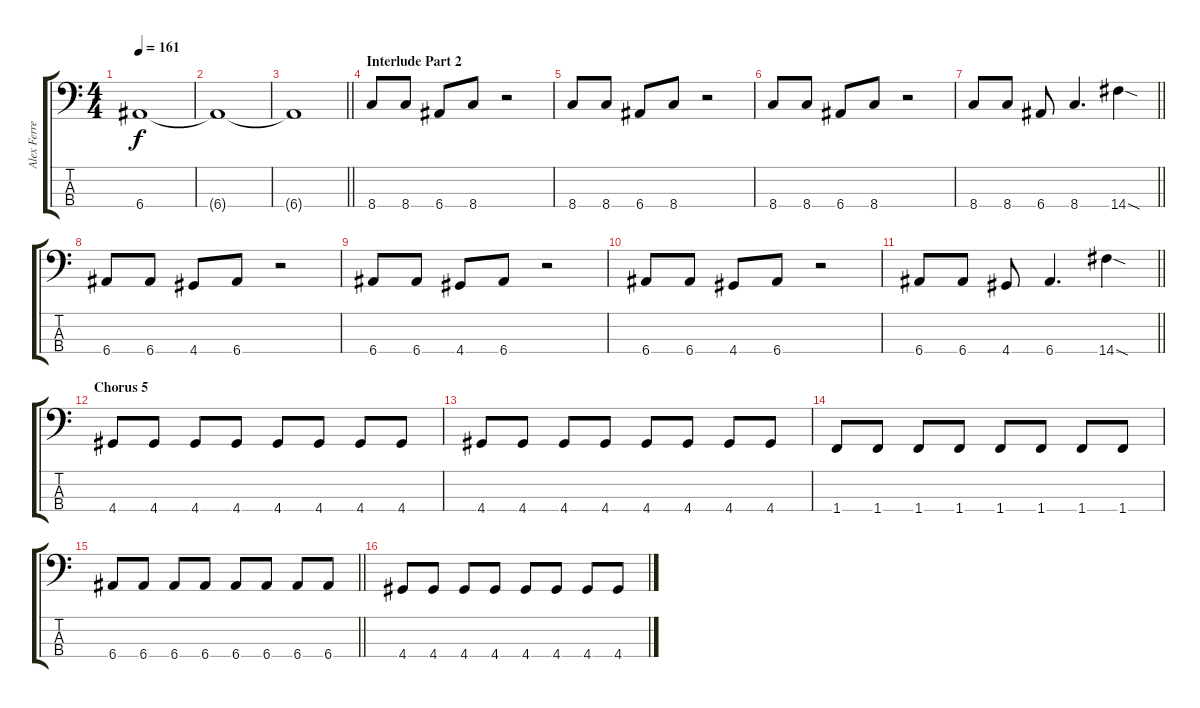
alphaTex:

\track ("Alex Ferrero" "Alex Ferre") {instrument electricbasspick}
\staff {score tabs}
\tuning (G2 D2 A1 E1) {hide}
\ts (4 4)
\tempo 161
\clef f4
\ks c
6.4{t}.1{dy f} |
6.4{t}.1 |
\barLineRight lightlight
6.4{t}.1 |
\section ("" "Interlude Part 2")
8.4.8 8.4.8 6.4.8 8.4.8 r.2 |
8.4.8 8.4.8 6.4.8 8.4.8 r.2 |
8.4.8 8.4.8 6.4.8 8.4.8 r.2 |
\barLineRight lightlight
8.4.8 8.4.8 6.4.8 8.4.4{d} 14.4{sod}.4 |
6.4.8 6.4.8 4.4.8 6.4.8 r.2 |
6.4.8 6.4.8 4.4.8 6.4.8 r.2 |
6.4.8 6.4.8 4.4.8 6.4.8 r.2 |
\barLineRight lightlight
6.4.8 6.4.8 4.4.8 6.4.4{d} 14.4{sod}.4 |
\section ("" "Chorus 5")
4.4.8 4.4.8 4.4.8 4.4.8 4.4.8 4.4.8 4.4.8 4.4.8 |
4.4.8 4.4.8 4.4.8 4.4.8 4.4.8 4.4.8 4.4.8 4.4.8 |
1.4.8 1.4.8 1.4.8 1.4.8 1.4.8 1.4.8 1.4.8 1.4.8 |
\barLineRight lightlight
6.4.8 6.4.8 6.4.8 6.4.8 6.4.8 6.4.8 6.4.8 6.4.8 |
4.4.8 4.4.8 4.4.8 4.4.8 4.4.8 4.4.8 4.4.8 4.4.8
